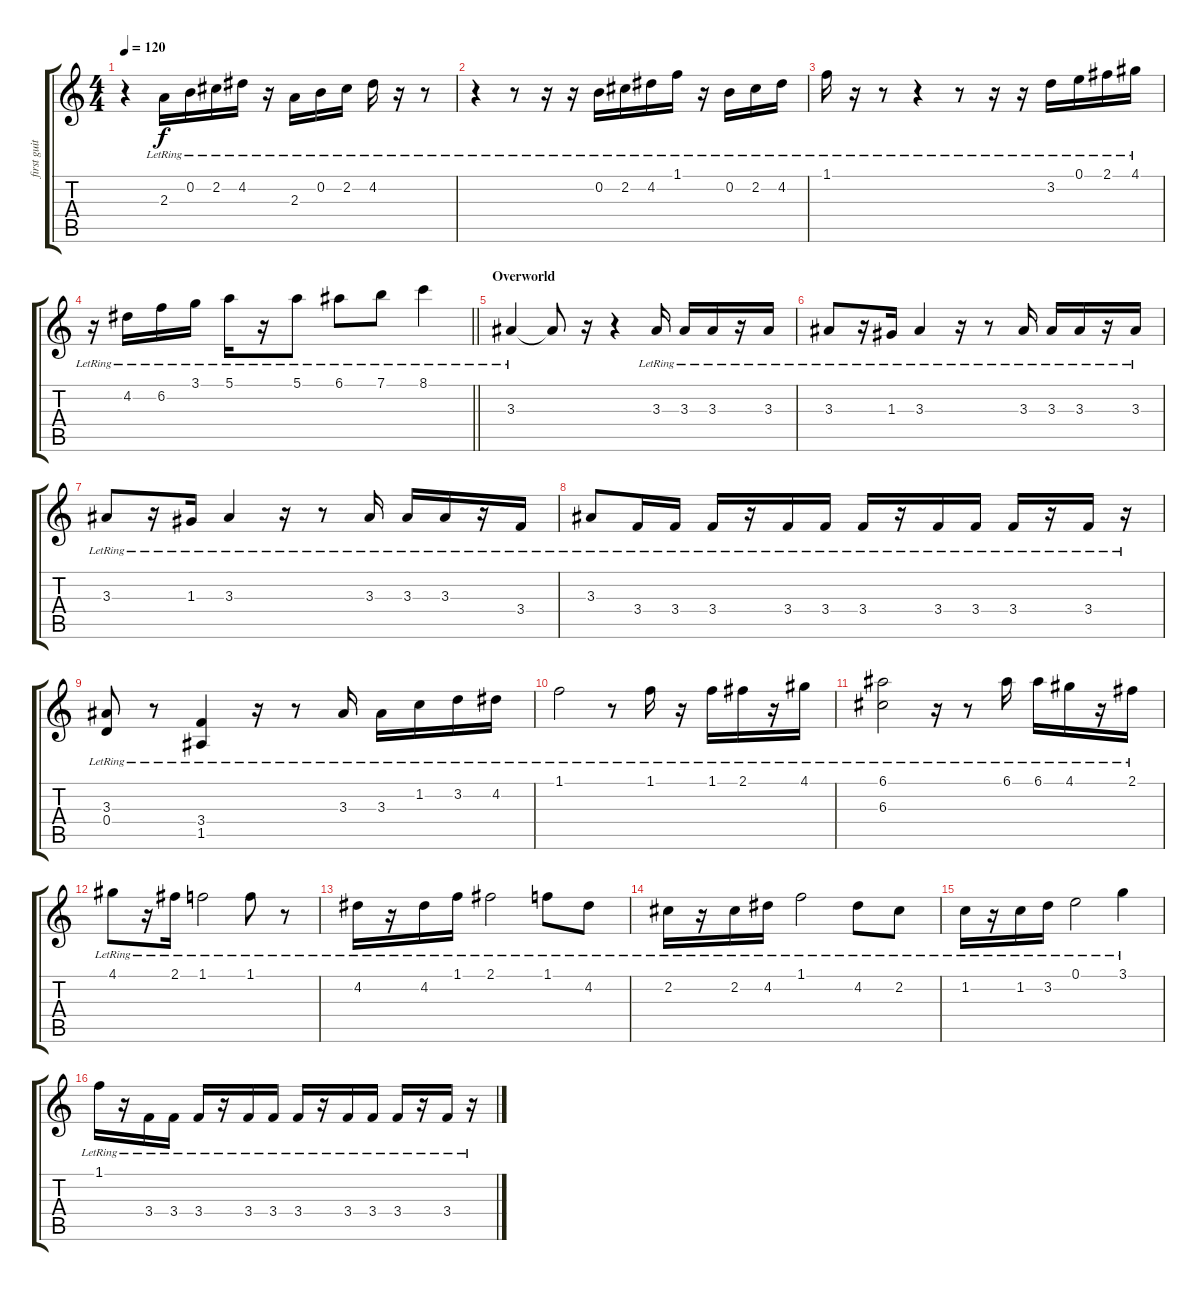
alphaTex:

\track ("first guitar" "first guit") {instrument acousticguitarsteel}
\staff {score tabs}
\tuning (E4 B3 G3 D3 A2 E2) {hide}
\ts (4 4)
\tempo 120
\clef g2
\ks c
r.4{dy f} 2.3{lr}.16 0.2{lr}.16 2.2{lr}.16 4.2{lr}.16 r.16 2.3{lr}.16 0.2{lr}.16 2.2{lr}.16 4.2{lr}.16 r.16 r.8 |
r.4 r.8 r.16 r.16 0.2{lr}.16 2.2{lr}.16 4.2{lr}.16 1.1{lr}.16 r.16 0.2{lr}.16 2.2{lr}.16 4.2{lr}.16 |
1.1{lr}.16 r.16 r.8 r.4 r.8 r.16 r.16 3.2{lr}.16 0.1{lr}.16 2.1{lr}.16 4.1{lr}.16 |
\barLineRight lightlight
r.16 4.2{lr}.16 6.2{lr}.16 3.1{lr}.16 5.1{lr}.16 r.16 5.1{lr}.8 6.1{lr}.8 7.1{lr}.8 8.1{lr}.4 |
\section ("" "Overworld")
3.3{lr}.4 3.3{t}.8 r.16 r.4 3.3{lr}.16 3.3{lr}.16 3.3{lr}.16 r.16 3.3{lr}.16 |
3.3{lr}.8 r.16 1.3{lr}.16 3.3{lr}.4 r.16 r.8 3.3{lr}.16 3.3{lr}.16 3.3{lr}.16 r.16 3.3{lr}.16 |
3.3{lr}.8 r.16 1.3{lr}.16 3.3{lr}.4 r.16 r.8 3.3{lr}.16 3.3{lr}.16 3.3{lr}.16 r.16 3.4{lr}.16 |
3.3{lr}.8 3.4{lr}.16 3.4{lr}.16 3.4{lr}.16 r.16 3.4{lr}.16 3.4{lr}.16 3.4{lr}.16 r.16 3.4{lr}.16 3.4{lr}.16 3.4{lr}.16 r.16 3.4{lr}.16 r.16 |
(3.3{lr} 0.4{lr}).8 r.8 (3.4{lr} 1.5{lr}).4 r.16 r.8 3.3{lr}.16 3.3{lr}.16 1.2{lr}.16 3.2{lr}.16 4.2{lr}.16 |
1.1{lr}.2 r.8 1.1{lr}.16 r.16 1.1{lr}.16 2.1{lr}.16 r.16 4.1{lr}.16 |
(6.1{lr} 6.3{lr}).2 r.16 r.8 6.1{lr}.16 6.1{lr}.16 4.1{lr}.16 r.16 2.1{lr}.16 |
4.1{lr}.8 r.16 2.1{lr}.16 1.1{lr}.2 1.1{lr}.8 r.8 |
4.2{lr}.16 r.16 4.2{lr}.16 1.1{lr}.16 2.1{lr}.2 1.1{lr}.8 4.2{lr}.8 |
2.2{lr}.16 r.16 2.2{lr}.16 4.2{lr}.16 1.1{lr}.2 4.2{lr}.8 2.2{lr}.8 |
1.2{lr}.16 r.16 1.2{lr}.16 3.2{lr}.16 0.1{lr}.2 3.1{lr}.4 |
1.1{lr}.16 r.16 3.4{lr}.16 3.4{lr}.16 3.4{lr}.16 r.16 3.4{lr}.16 3.4{lr}.16 3.4{lr}.16 r.16 3.4{lr}.16 3.4{lr}.16 3.4{lr}.16 r.16 3.4{lr}.16 r.16
